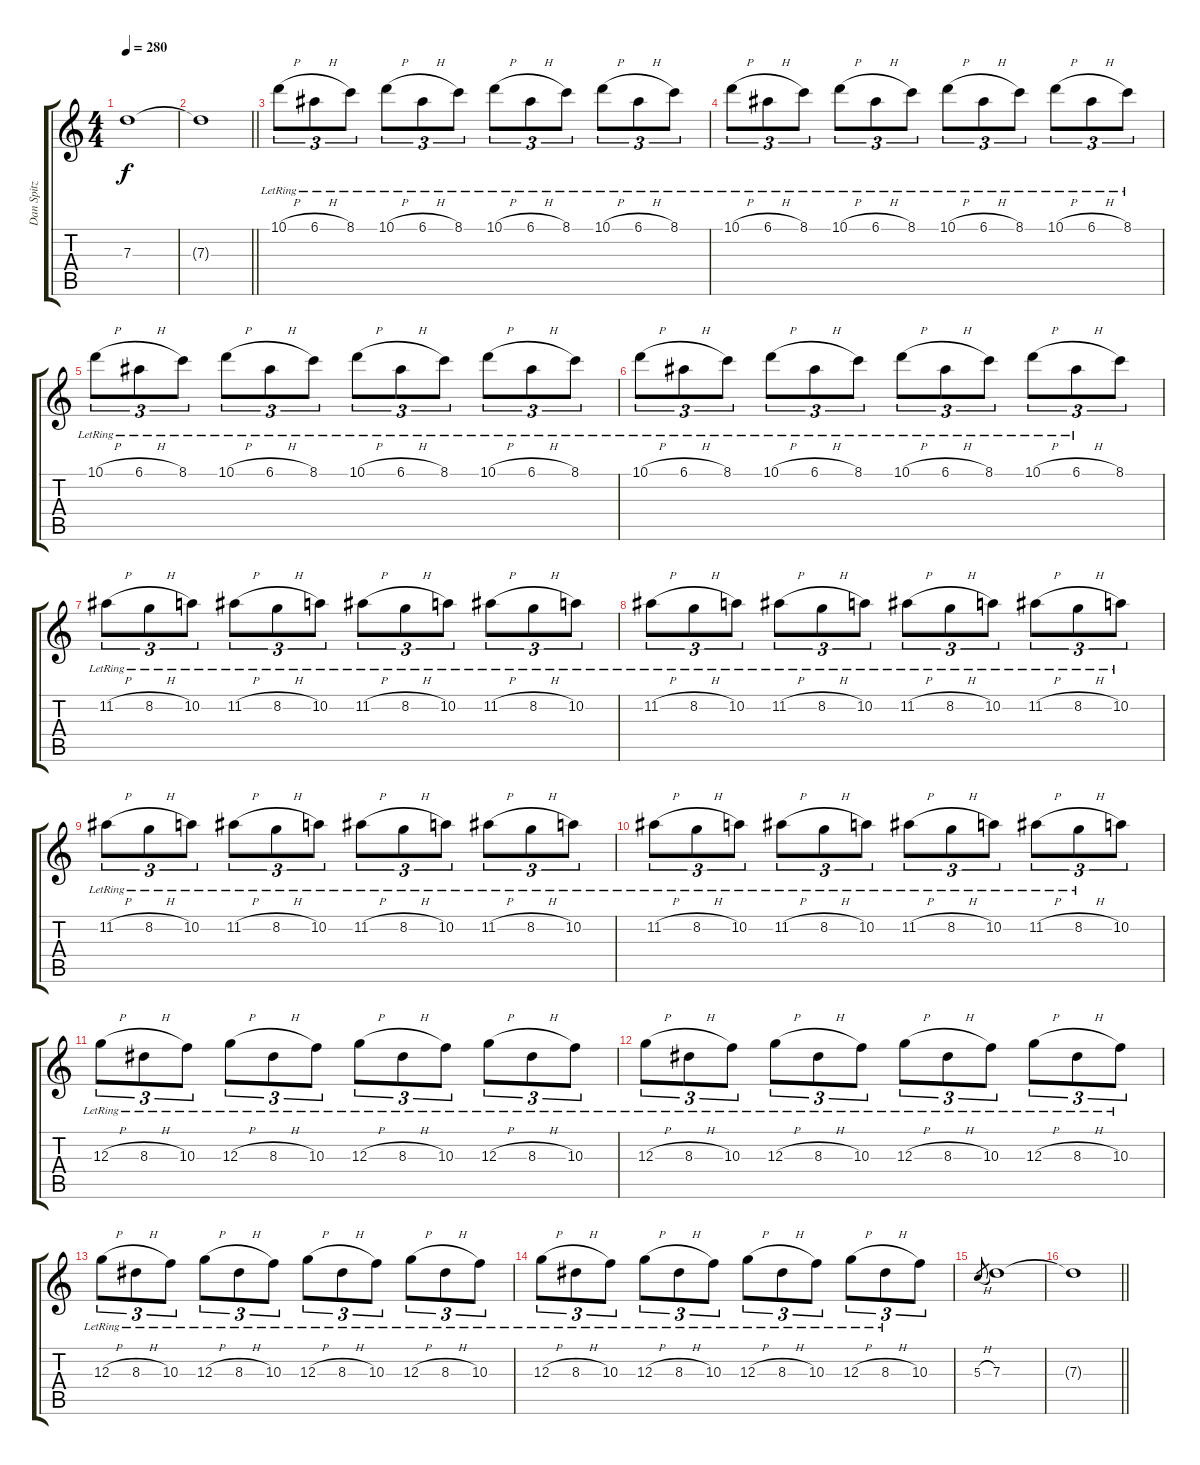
\track ("Dan Spitz" "Dan Spitz") {instrument distortionguitar}
\staff {score tabs}
\tuning (E4 B3 G3 D3 A2 E2) {hide}
\ts (4 4)
\tempo 280
\clef g2
\ks c
7.3{t}.1{dy f} |
\barLineRight lightlight
7.3{t}.1 |
10.1{h lr}.8{tu (3 2)} 6.1{h lr}.8{tu (3 2)} 8.1{lr}.8{tu (3 2)} 10.1{h lr}.8{tu (3 2)} 6.1{h lr}.8{tu (3 2)} 8.1{lr}.8{tu (3 2)} 10.1{h lr}.8{tu (3 2)} 6.1{h lr}.8{tu (3 2)} 8.1{lr}.8{tu (3 2)} 10.1{h lr}.8{tu (3 2)} 6.1{h lr}.8{tu (3 2)} 8.1{lr}.8{tu (3 2)} |
10.1{h lr}.8{tu (3 2)} 6.1{h lr}.8{tu (3 2)} 8.1{lr}.8{tu (3 2)} 10.1{h lr}.8{tu (3 2)} 6.1{h lr}.8{tu (3 2)} 8.1{lr}.8{tu (3 2)} 10.1{h lr}.8{tu (3 2)} 6.1{h lr}.8{tu (3 2)} 8.1{lr}.8{tu (3 2)} 10.1{h lr}.8{tu (3 2)} 6.1{h lr}.8{tu (3 2)} 8.1{lr}.8{tu (3 2)} |
10.1{h lr}.8{tu (3 2)} 6.1{h lr}.8{tu (3 2)} 8.1{lr}.8{tu (3 2)} 10.1{h lr}.8{tu (3 2)} 6.1{h lr}.8{tu (3 2)} 8.1{lr}.8{tu (3 2)} 10.1{h lr}.8{tu (3 2)} 6.1{h lr}.8{tu (3 2)} 8.1{lr}.8{tu (3 2)} 10.1{h lr}.8{tu (3 2)} 6.1{h lr}.8{tu (3 2)} 8.1{lr}.8{tu (3 2)} |
10.1{h lr}.8{tu (3 2)} 6.1{h lr}.8{tu (3 2)} 8.1{lr}.8{tu (3 2)} 10.1{h lr}.8{tu (3 2)} 6.1{h lr}.8{tu (3 2)} 8.1{lr}.8{tu (3 2)} 10.1{h lr}.8{tu (3 2)} 6.1{h lr}.8{tu (3 2)} 8.1{lr}.8{tu (3 2)} 10.1{h lr}.8{tu (3 2)} 6.1{h lr}.8{tu (3 2)} 8.1.8{tu (3 2)} |
11.2{h lr}.8{tu (3 2)} 8.2{h lr}.8{tu (3 2)} 10.2{lr}.8{tu (3 2)} 11.2{h lr}.8{tu (3 2)} 8.2{h lr}.8{tu (3 2)} 10.2{lr}.8{tu (3 2)} 11.2{h lr}.8{tu (3 2)} 8.2{h lr}.8{tu (3 2)} 10.2{lr}.8{tu (3 2)} 11.2{h lr}.8{tu (3 2)} 8.2{h lr}.8{tu (3 2)} 10.2{lr}.8{tu (3 2)} |
11.2{h lr}.8{tu (3 2)} 8.2{h lr}.8{tu (3 2)} 10.2{lr}.8{tu (3 2)} 11.2{h lr}.8{tu (3 2)} 8.2{h lr}.8{tu (3 2)} 10.2{lr}.8{tu (3 2)} 11.2{h lr}.8{tu (3 2)} 8.2{h lr}.8{tu (3 2)} 10.2{lr}.8{tu (3 2)} 11.2{h lr}.8{tu (3 2)} 8.2{h lr}.8{tu (3 2)} 10.2{lr}.8{tu (3 2)} |
11.2{h lr}.8{tu (3 2)} 8.2{h lr}.8{tu (3 2)} 10.2{lr}.8{tu (3 2)} 11.2{h lr}.8{tu (3 2)} 8.2{h lr}.8{tu (3 2)} 10.2{lr}.8{tu (3 2)} 11.2{h lr}.8{tu (3 2)} 8.2{h lr}.8{tu (3 2)} 10.2{lr}.8{tu (3 2)} 11.2{h lr}.8{tu (3 2)} 8.2{h lr}.8{tu (3 2)} 10.2{lr}.8{tu (3 2)} |
11.2{h lr}.8{tu (3 2)} 8.2{h lr}.8{tu (3 2)} 10.2{lr}.8{tu (3 2)} 11.2{h lr}.8{tu (3 2)} 8.2{h lr}.8{tu (3 2)} 10.2{lr}.8{tu (3 2)} 11.2{h lr}.8{tu (3 2)} 8.2{h lr}.8{tu (3 2)} 10.2{lr}.8{tu (3 2)} 11.2{h lr}.8{tu (3 2)} 8.2{h lr}.8{tu (3 2)} 10.2.8{tu (3 2)} |
12.3{h lr}.8{tu (3 2)} 8.3{h lr}.8{tu (3 2)} 10.3{lr}.8{tu (3 2)} 12.3{h lr}.8{tu (3 2)} 8.3{h lr}.8{tu (3 2)} 10.3{lr}.8{tu (3 2)} 12.3{h lr}.8{tu (3 2)} 8.3{h lr}.8{tu (3 2)} 10.3{lr}.8{tu (3 2)} 12.3{h lr}.8{tu (3 2)} 8.3{h lr}.8{tu (3 2)} 10.3{lr}.8{tu (3 2)} |
12.3{h lr}.8{tu (3 2)} 8.3{h lr}.8{tu (3 2)} 10.3{lr}.8{tu (3 2)} 12.3{h lr}.8{tu (3 2)} 8.3{h lr}.8{tu (3 2)} 10.3{lr}.8{tu (3 2)} 12.3{h lr}.8{tu (3 2)} 8.3{h lr}.8{tu (3 2)} 10.3{lr}.8{tu (3 2)} 12.3{h lr}.8{tu (3 2)} 8.3{h lr}.8{tu (3 2)} 10.3{lr}.8{tu (3 2)} |
12.3{h lr}.8{tu (3 2)} 8.3{h lr}.8{tu (3 2)} 10.3{lr}.8{tu (3 2)} 12.3{h lr}.8{tu (3 2)} 8.3{h lr}.8{tu (3 2)} 10.3{lr}.8{tu (3 2)} 12.3{h lr}.8{tu (3 2)} 8.3{h lr}.8{tu (3 2)} 10.3{lr}.8{tu (3 2)} 12.3{h lr}.8{tu (3 2)} 8.3{h lr}.8{tu (3 2)} 10.3{lr}.8{tu (3 2)} |
12.3{h lr}.8{tu (3 2)} 8.3{h lr}.8{tu (3 2)} 10.3{lr}.8{tu (3 2)} 12.3{h lr}.8{tu (3 2)} 8.3{h lr}.8{tu (3 2)} 10.3{lr}.8{tu (3 2)} 12.3{h lr}.8{tu (3 2)} 8.3{h lr}.8{tu (3 2)} 10.3{lr}.8{tu (3 2)} 12.3{h lr}.8{tu (3 2)} 8.3{h lr}.8{tu (3 2)} 10.3.8{tu (3 2)} |
5.3{h}.8{gr} 7.3.1 |
\barLineRight lightlight
7.3{t}.1
